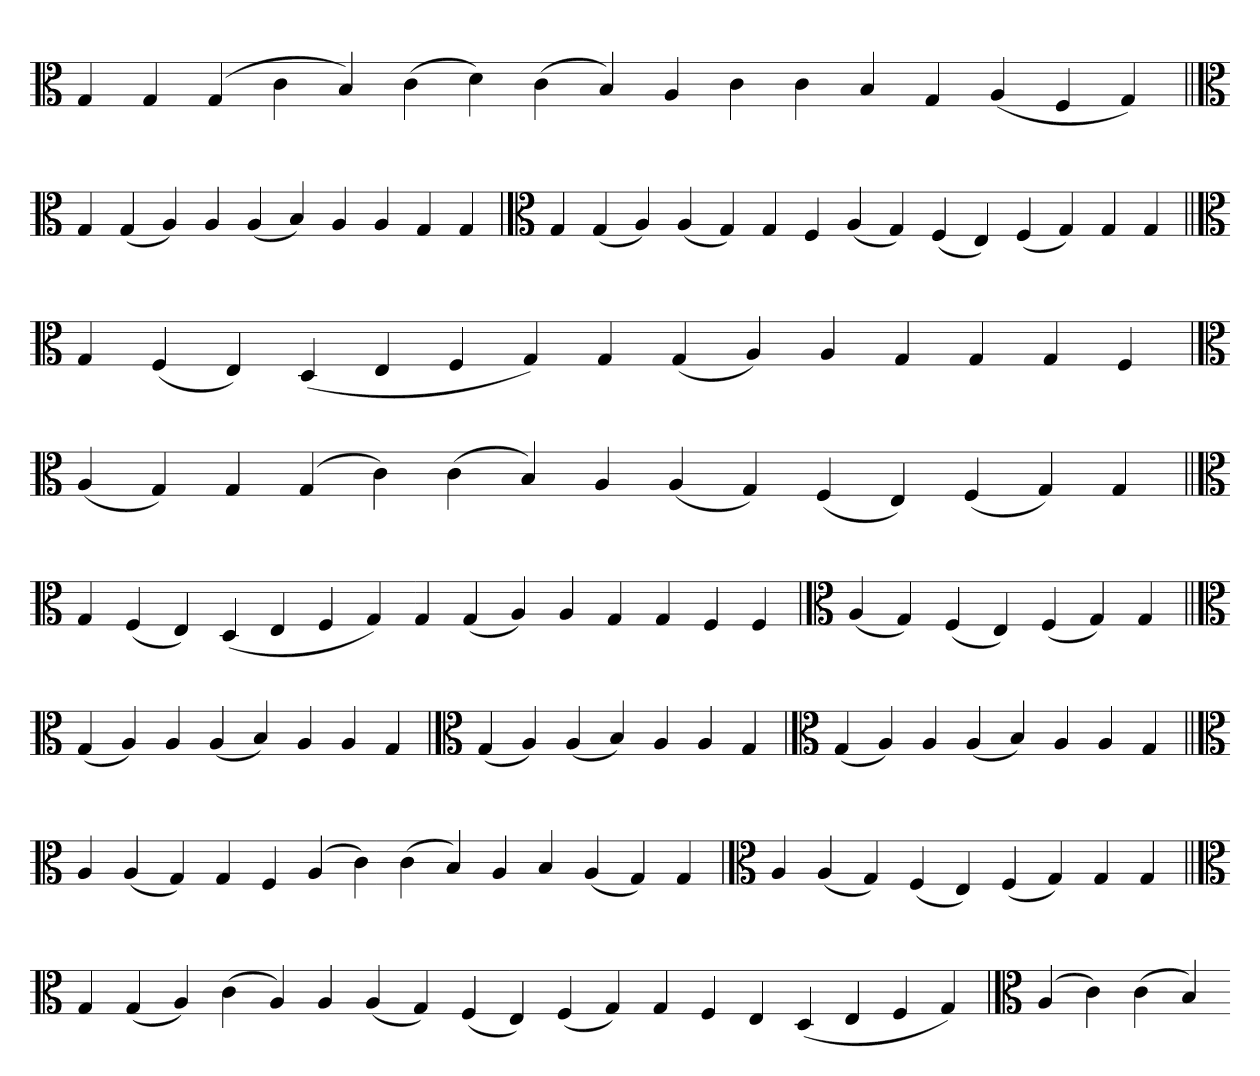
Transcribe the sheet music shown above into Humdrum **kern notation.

**kern
*part1
*staff1
*clefC3
=
4G
4G
(4G
4c
4B)
(4c
4d)
(4c
4B)
4A
4c
4c
4B
4G
(4A
4F
4G)
=||
*clefC3
4G
(4G
4A)
4A
(4A
4B)
4A
4A
4G
4G
=`
*clefC3
4G
(4G
4A)
(4A
4G)
4G
4F
(4A
4G)
(4F
4E)
(4F
4G)
4G
4G
=||
*clefC3
4G
(4F
4E)
(4D
4E
4F
4G)
4G
(4G
4A)
4A
4G
4G
4G
4F
=`
*clefC3
(4A
4G)
4G
(4G
4c)
(4c
4B)
4A
(4A
4G)
(4F
4E)
(4F
4G)
4G
=||
*clefC3
4G
(4F
4E)
(4D
4E
4F
4G)
4G
(4G
4A)
4A
4G
4G
4F
4F
=`
*clefC3
(4A
4G)
(4F
4E)
(4F
4G)
4G
=||
*clefC3
(4G
4A)
4A
(4A
4B)
4A
4A
4G
=`
*clefC3
(4G
4A)
(4A
4B)
4A
4A
4G
=`
*clefC3
(4G
4A)
4A
(4A
4B)
4A
4A
4G
=||
*clefC3
4A
(4A
4G)
4G
4F
(4A
4c)
(4c
4B)
4A
4B
(4A
4G)
4G
=`
*clefC3
4A
(4A
4G)
(4F
4E)
(4F
4G)
4G
4G
=||
*clefC3
4G
(4G
4A)
(4c
4A)
4A
(4A
4G)
(4F
4E)
(4F
4G)
4G
4F
4E
(4D
4E
4F
4G)
=`
*clefC3
(4A
4c)
(4c
4B)
=-
*-
